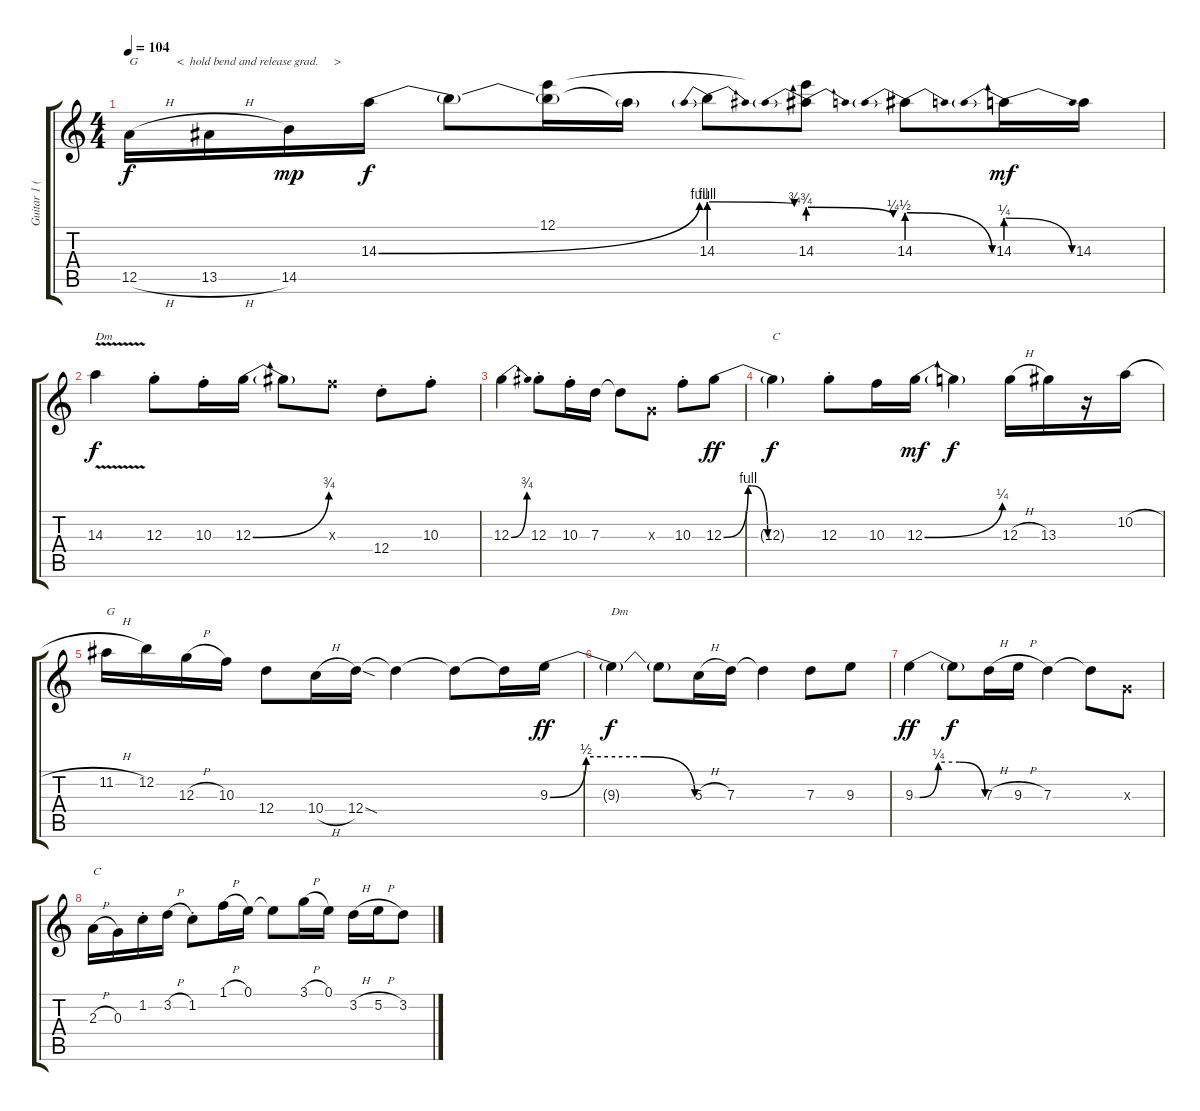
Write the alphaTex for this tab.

\track ("Guitar 1 (Mark Knopfler)" "Guitar 1 (") {instrument electricguitarjazz}
\staff {score tabs}
\tuning (E4 B3 G3 D3 A2 E2) {hide}
\ts (4 4)
\tempo 104
\clef g2
\ks c
12.5{h}.16{txt "G             <  hold bend and release grad.     >" dy f} 13.5{h}.16 14.5.16{dy mp} 14.3{be (bend 0 0 60 4)}.16{dy f} 14.3{t}.8 (12.1 14.3{t}).16 14.3{t}.16 14.3{be (prebendrelease 0 4 60 3)}.8 (12.1{t} 14.3{be (prebendrelease 0 3 60 1)}).8 14.3{be (prebendrelease 0 2 60 0)}.8 14.3{be (prebendrelease 0 1 60 0)}.16{dy mf} 14.3.16 |
14.3{v}.4{txt "Dm" dy f} 12.3{st}.8 10.3{st}.16 12.3{be (bend 0 0 60 3)}.16 12.3{t}.8 10.3{x}.8 12.4{st}.8 10.3{st}.8 |
12.3{be (bend 0 0 60 3)}.4 12.3{st}.8 10.3{st}.16 7.3.16 7.3{t}.8 0.3{x}.8 10.3{st}.8 12.3{be (custom 0 0 15 4 17 4 27 0 45 0 60 0)}.8{dy ff} |
12.3{t}.4{txt "C" dy f} 12.3{st}.8 10.3.16 12.3{be (bend 0 0 60 1)}.16{dy mf} 12.3{t}.4{dy f} 12.3{h}.16 13.3.16 r.16 10.2{h}.16 |
11.2{h}.16{txt "G"} 12.2.16 12.3{h}.16 10.3.16 12.4.8 10.4{h}.16 12.4{sod}.16 12.4{t}.4 12.4{t}.8 12.4{t}.16 9.3{be (custom 0 0 15 2 30 2 39 2 60 0)}.16{dy ff} |
9.3{t}.4{txt "Dm" dy f} 9.3{t}.8 5.3{h}.16 7.3.16 7.3{t}.4 7.3.8 9.3.8 |
9.3{be (custom 0 0 4 0 20 1 38 1 60 0)}.4{dy ff} 9.3{t}.8{dy f} 7.3{h}.16 9.3{h}.16 7.3.4 7.3{t}.8 0.3{x}.8 |
2.3{h}.16{txt "C"} 0.3.16 1.2{st}.16 3.2{h}.16 1.2{st}.8 1.1{h}.16 0.1.16 0.1{t}.8 3.1{h}.16 0.1.16 3.2{h}.16 5.2{h}.16 3.2.8
